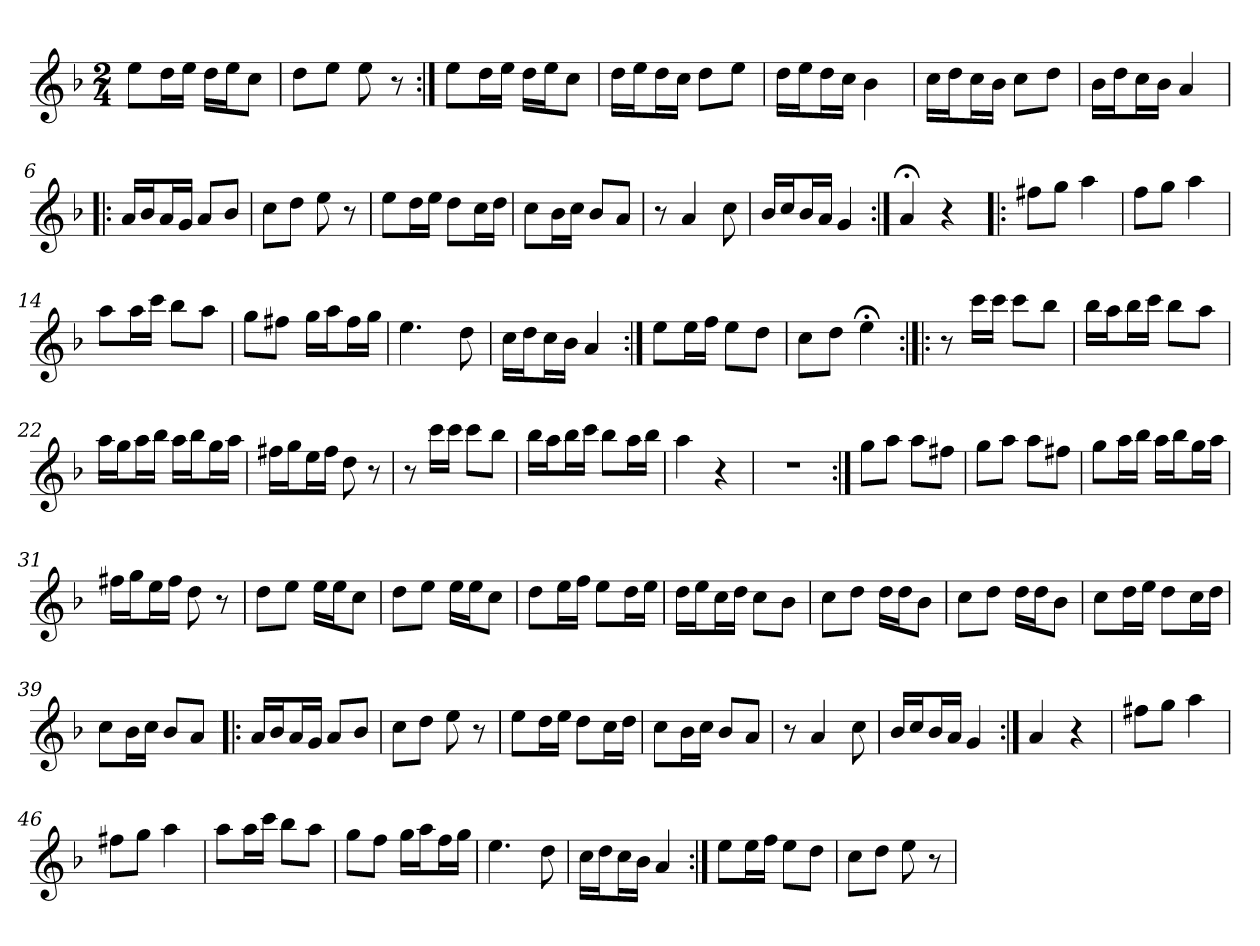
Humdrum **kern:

**kern
*part1
*staff1
*clefG2
*k[b-]
*M2/4
=1
8ee\L
16dd\L
16ee\JJ
16dd\LL
16ee\J
8cc\J
=2
8dd\L
8ee\J
8ee
8r
=3:|!
8ee\L
16dd\L
16ee\JJ
16dd\LL
16ee\J
8cc\J
=4
16dd\LL
16ee\J
16dd\L
16cc\JJ
8dd\L
8ee\J
=5
16dd\LL
16ee\J
16dd\L
16cc\JJ
4b-
=4
16cc\LL
16dd\J
16cc\L
16b-\JJ
8cc\L
8dd\J
=5
16b-\LL
16dd\J
16cc\L
16b-\JJ
4a
=6!|:
16a/LL
16b-/J
16a/L
16g/JJ
8a/L
8b-/J
=7
8cc\L
8dd\J
8ee
8r
=8
8ee\L
16dd\L
16ee\JJ
8dd\L
16cc\L
16dd\JJ
=9
8cc\L
16b-\L
16cc\JJ
8b-/L
8a/J
=10
8r
4a
8cc
=11
16b-/LL
16cc/J
16b-/L
16a/JJ
4g
=12:|!
4a;<
4r
=12!|:
8ff#X\L
8gg\J
4aa
=13
8ff\L
8gg\J
4aa
=14
8aa\L
16aa\L
16ccc\JJ
8bb-\L
8aa\J
=15
8gg\L
8ff#X\J
16gg\LL
16aa\J
16ff#\L
16gg\JJ
=16
4.ee
8dd
=17
16cc\LL
16dd\J
16cc\L
16b-\JJ
4a
=18:|!
8ee\L
16ee\L
16ff\JJ
8ee\L
8dd\J
=19
8cc\L
8dd\J
4ee;<
=18b:|!|:
8r
16ccc\LL
16ccc\JJ
8ccc\L
8bb-\J
=21
16bb-\LL
16aa\J
16bb-\L
16ccc\JJ
8bb-\L
8aa\J
=22
16aa\LL
16gg\J
16aa\L
16bb-\JJ
16aa\LL
16bb-\J
16gg\L
16aa\JJ
=23
16ff#X\LL
16gg\J
16ee\L
16ff#\JJ
8dd
8r
=24
8r
16ccc\LL
16ccc\JJ
8ccc\L
8bb-\J
=25
16bb-\LL
16aa\J
16bb-\L
16ccc\JJ
8bb-\L
16aa\L
16bb-\JJ
=26
4aa
4r
=27
2r
=28:|!
8gg\L
8aa\J
8aa\L
8ff#X\J
=29
8gg\L
8aa\J
8aa\L
8ff#X\J
=30
8gg\L
16aa\L
16bb-\JJ
16aa\LL
16bb-\J
16gg\L
16aa\JJ
=31
16ff#X\LL
16gg\J
16ee\L
16ff#\JJ
8dd
8r
=32
8dd\L
8ee\J
16ee\LL
16ee\J
8cc\J
=33
8dd\L
8ee\J
16ee\LL
16ee\J
8cc\J
=34
8dd\L
16ee\L
16ff\JJ
8ee\L
16dd\L
16ee\JJ
=35
16dd\LL
16ee\J
16cc\L
16dd\JJ
8cc\L
8b-\J
=36
8cc\L
8dd\J
16dd\LL
16dd\J
8b-\J
=37
8cc\L
8dd\J
16dd\LL
16dd\J
8b-\J
=38
8cc\L
16dd\L
16ee\JJ
8dd\L
16cc\L
16dd\JJ
=39
8cc\L
16b-\L
16cc\JJ
8b-/L
8a/J
=40!|:
16a/LL
16b-/J
16a/L
16g/JJ
8a/L
8b-/J
=41
8cc\L
8dd\J
8ee
8r
=42
8ee\L
16dd\L
16ee\JJ
8dd\L
16cc\L
16dd\JJ
=43
8cc\L
16b-\L
16cc\JJ
8b-/L
8a/J
=44
8r
4a
8cc
=45
16b-/LL
16cc/J
16b-/L
16a/JJ
4g
=46:|!
4a
4r
=45b
8ff#X\L
8gg\J
4aa
=46
8ff#X\L
8gg\J
4aa
=47
8aa\L
16aa\L
16ccc\JJ
8bb-\L
8aa\J
=47
8gg\L
8ff\J
16gg\LL
16aa\J
16ff\L
16gg\JJ
=48
4.ee
8dd
=49
16cc\LL
16dd\J
16cc\L
16b-\JJ
4a
=50:|!
8ee\L
16ee\L
16ff\JJ
8ee\L
8dd\J
=49b
8cc\L
8dd\J
8ee
8r
=
*-
